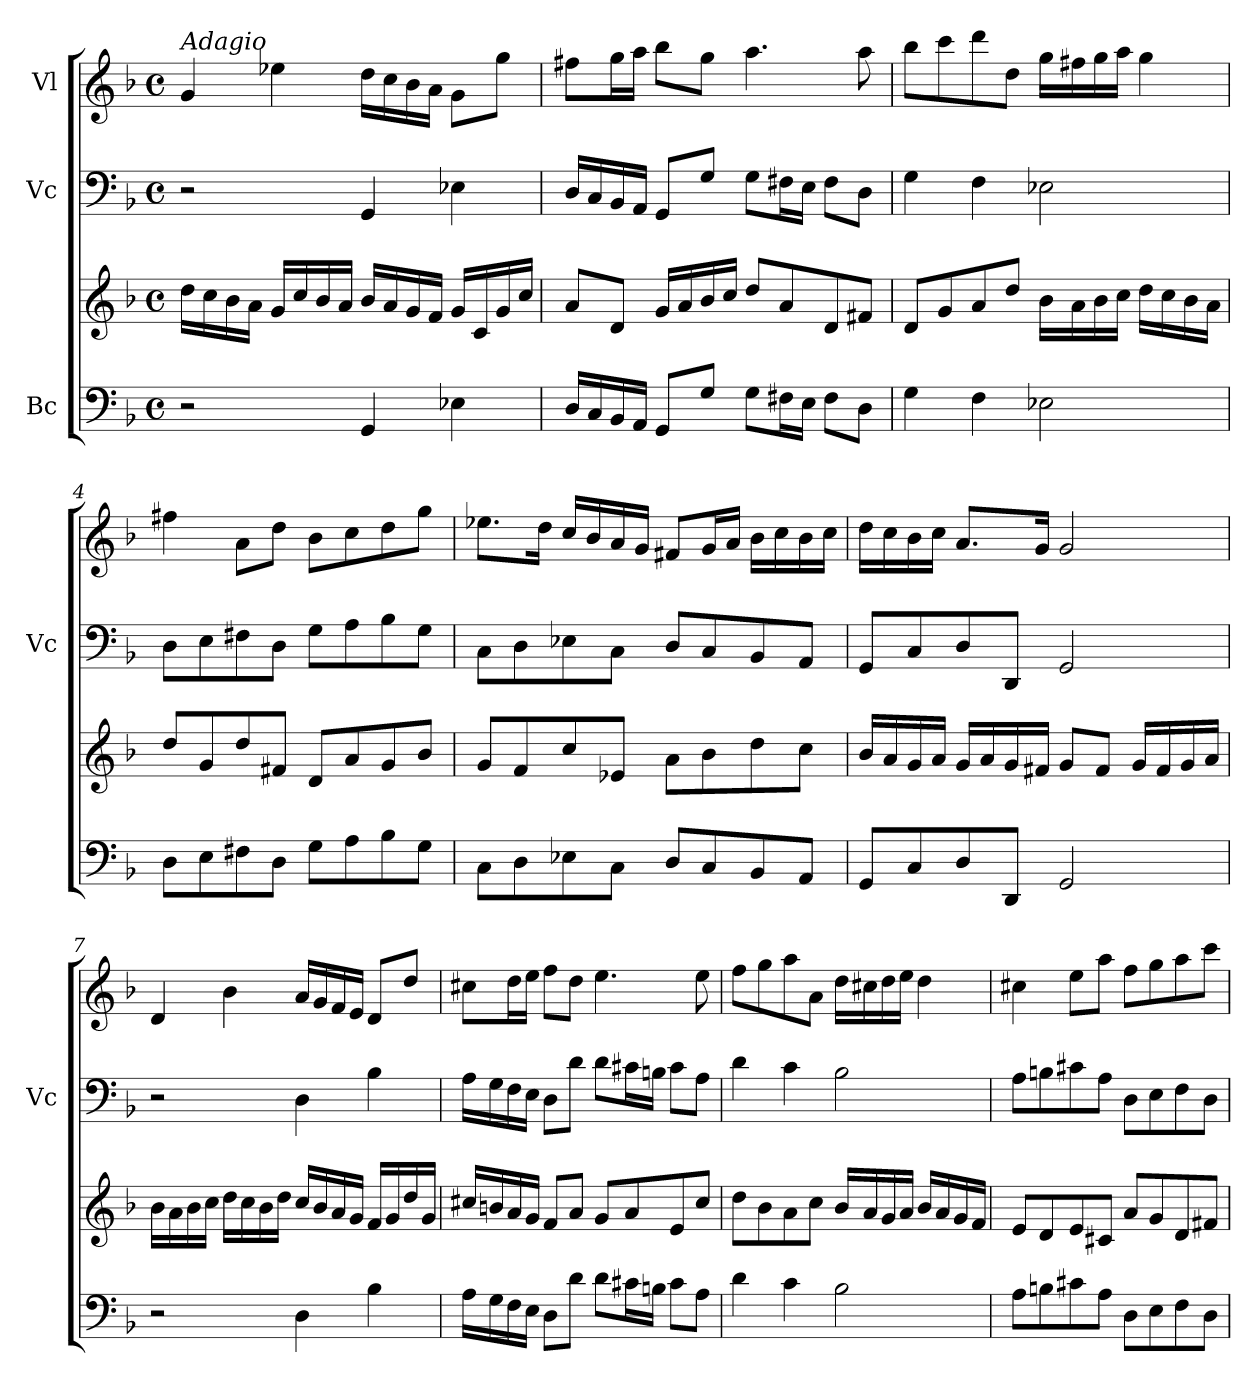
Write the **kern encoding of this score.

**kern	**kern	**kern	**kern
*part3	*part3	*part2	*part1
*staff4	*staff3	*staff2	*staff1
*I"Bc	*	*I"Vc	*I"Vl
*	*	*I'Vc	*
*clefF4	*clefG2	*clefF4	*clefG2
*k[b-]	*k[b-]	*k[b-]	*k[b-]
*M4/4	*M4/4	*M4/4	*M4/4
*met(c)	*met(c)	*met(c)	*met(c)
*MM60	*MM60	*MM60	*MM60
=1	=1	=1	=1
!	!	!	!LO:TX:a:i:t=Adagio
2r	16dd\LL	2r	4g/
.	16cc\	.	.
.	16b-\	.	.
.	16a\JJ	.	.
.	16g/LL	.	4ee-X\
.	16cc/	.	.
.	16b-/	.	.
.	16a/JJ	.	.
4GG/	16b-/LL	4GG/	16dd\LL
.	16a/	.	16cc\
.	16g/	.	16b-\
.	16f/JJ	.	16a\JJ
4E-X\	16g/LL	4E-X\	8g\L
.	16c/	.	.
.	16g/	.	8gg\J
.	16cc/JJ	.	.
=2	=2	=2	=2
16D/LL	8a/L	16D/LL	8ff#X\L
16C/	.	16C/	.
16BB-/	8d/J	16BB-/	16gg\L
16AA/JJ	.	16AA/JJ	16aa\JJ
8GG/L	16g/LL	8GG/L	8bb-\L
.	16a/	.	.
8G/J	16b-/	8G/J	8gg\J
.	16cc/JJ	.	.
8G\L	8dd/L	8G\L	4.aa\
16F#X\L	8a/	16F#X\L	.
16E\JJ	.	16E\JJ	.
8F#\L	8d/	8F#\L	.
8D\J	8f#X/J	8D\J	8aa\
=3	=3	=3	=3
4G\	8d/L	4G\	8bb-\L
.	8g/	.	8ccc\
4F\	8a/	4F\	8ddd\
.	8dd/J	.	8dd\J
2E-X\	16b-\LL	2E-X\	16gg\LL
.	16a\	.	16ff#X\
.	16b-\	.	16gg\
.	16cc\JJ	.	16aa\JJ
.	16dd\LL	.	4gg\
.	16cc\	.	.
.	16b-\	.	.
.	16a\JJ	.	.
=4	=4	=4	=4
8D\L	8dd/L	8D\L	4ff#X\
8E\	8g/	8E\	.
8F#X\	8dd/	8F#X\	8a\L
8D\J	8f#X/J	8D\J	8dd\J
8G\L	8d/L	8G\L	8b-\L
8A\	8a/	8A\	8cc\
8B-\	8g/	8B-\	8dd\
8G\J	8b-/J	8G\J	8gg\J
!!LO:LB:g=z
=5	=5	=5	=5
8C\L	8g/L	8C\L	8.ee-X\L
8D\	8f/	8D\	.
.	.	.	16dd\Jk
8E-X\	8cc/	8E-X\	16cc/LL
.	.	.	16b-/
8C\J	8e-X/J	8C\J	16a/
.	.	.	16g/JJ
8D/L	8a\L	8D/L	8f#X/L
8C/	8b-\	8C/	16g/L
.	.	.	16a/JJ
8BB-/	8dd\	8BB-/	16b-\LL
.	.	.	16cc\
8AA/J	8cc\J	8AA/J	16b-\
.	.	.	16cc\JJ
=6	=6	=6	=6
8GG/L	16b-/LL	8GG/L	16dd\LL
.	16a/	.	16cc\
8C/	16g/	8C/	16b-\
.	16a/JJ	.	16cc\JJ
8D/	16g/LL	8D/	8.a/L
.	16a/	.	.
8DD/J	16g/	8DD/J	.
.	16f#X/JJ	.	16g/Jk
2GG/	8g/L	2GG/	2g/
.	8f#/J	.	.
.	16g/LL	.	.
.	16f#/	.	.
.	16g/	.	.
.	16a/JJ	.	.
=7	=7	=7	=7
2r	16b-\LL	2r	4d/
.	16a\	.	.
.	16b-\	.	.
.	16cc\JJ	.	.
.	16dd\LL	.	4b-\
.	16cc\	.	.
.	16b-\	.	.
.	16dd\JJ	.	.
4D\	16cc/LL	4D\	16a/LL
.	16b-/	.	16g/
.	16a/	.	16f/
.	16g/JJ	.	16e/JJ
4B-\	16f/LL	4B-\	8d/L
.	16g/	.	.
.	16dd/	.	8dd/J
.	16g/JJ	.	.
=8	=8	=8	=8
16A\LL	16cc#X/LL	16A\LL	8cc#X\L
16G\	16bn/	16G\	.
16F\	16a/	16F\	16dd\L
16E\JJ	16g/JJ	16E\JJ	16ee\JJ
8D\L	8f/L	8D\L	8ff\L
8d\J	8a/J	8d\J	8dd\J
8d\L	8g/L	8d\L	4.ee\
16c#X\L	8a/	16c#X\L	.
16Bn\JJ	.	16Bn\JJ	.
8c#\L	8e/	8c#\L	.
8A\J	8cc#/J	8A\J	8ee\
!!LO:LB:g=z
=9	=9	=9	=9
4d\	8dd\L	4d\	8ff\L
.	8b-\	.	8gg\
4c\	8a\	4c\	8aa\
.	8cc\J	.	8a\J
2B-\	16b-/LL	2B-\	16dd\LL
.	16a/	.	16cc#X\
.	16g/	.	16dd\
.	16a/JJ	.	16ee\JJ
.	16b-/LL	.	4dd\
.	16a/	.	.
.	16g/	.	.
.	16f/JJ	.	.
=10	=10	=10	=10
8A\L	8e/L	8A\L	4cc#X\
8Bn\	8d/	8Bn\	.
8c#X\	8e/	8c#X\	8ee\L
8A\J	8c#X/J	8A\J	8aa\J
8D\L	8a/L	8D\L	8ff\L
8E\	8g/	8E\	8gg\
8F\	8d/	8F\	8aa\
8D\J	8f#X/J	8D\J	8ccc\J
=	=	=	=
*-	*-	*-	*-
